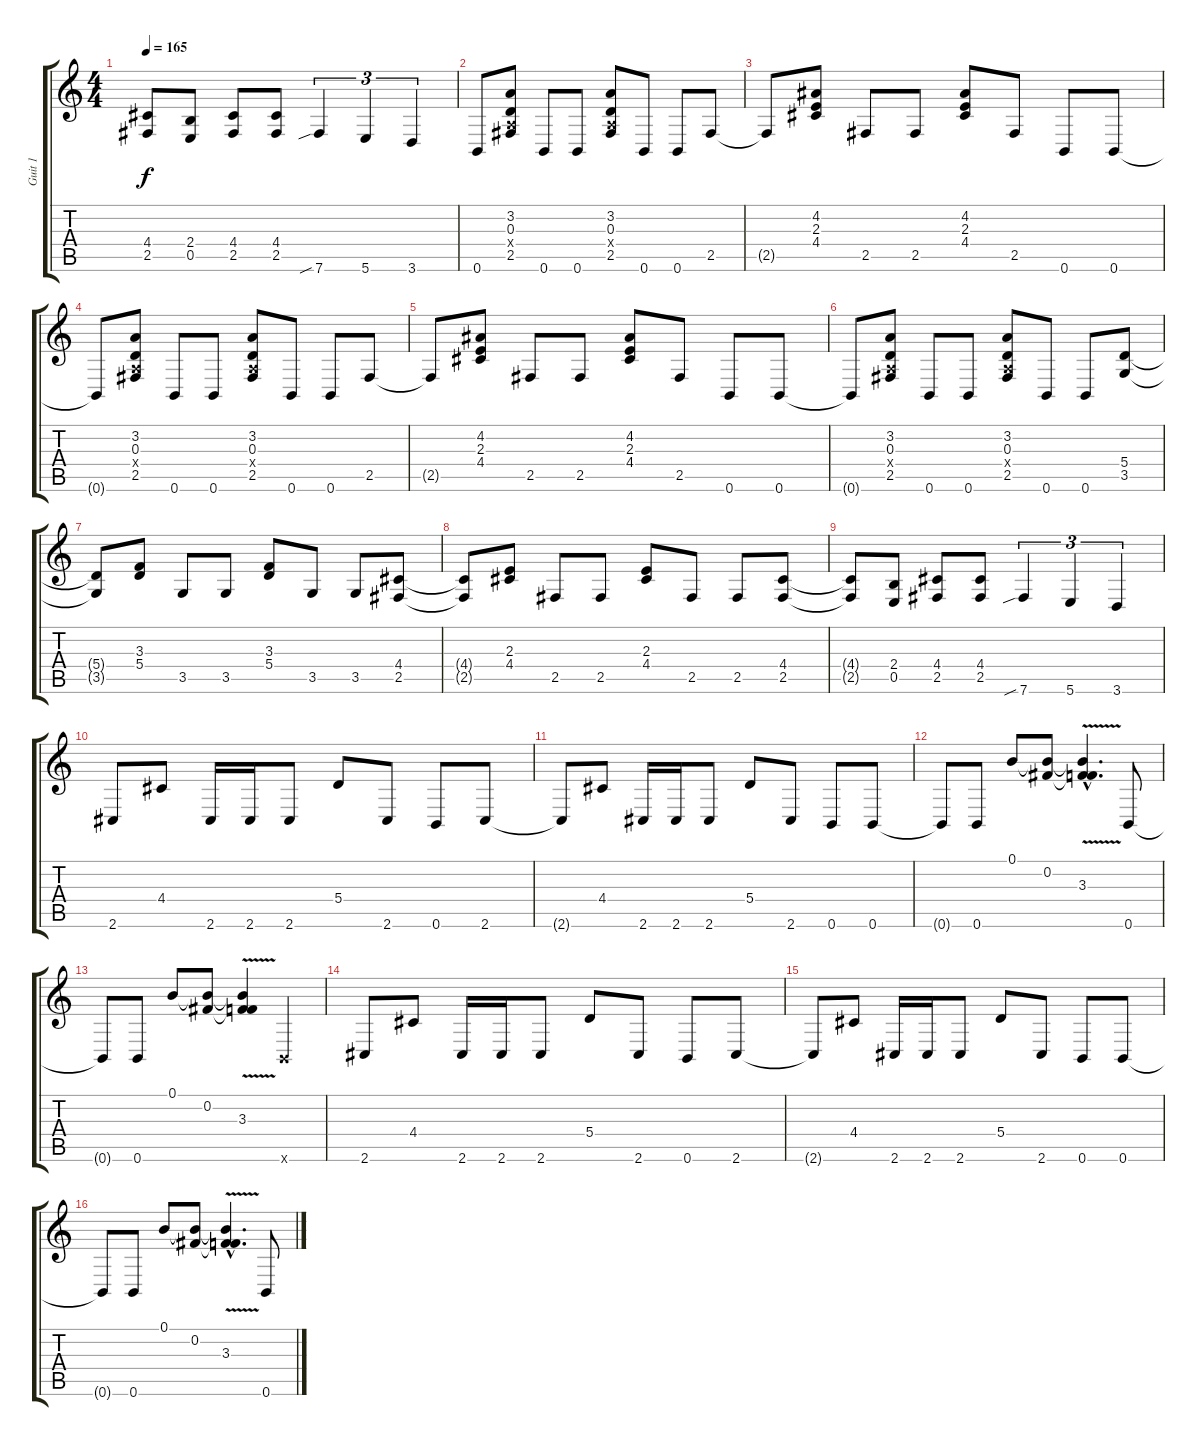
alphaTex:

\track ("Guit 1" "Guit 1") {instrument distortionguitar}
\staff {score tabs}
\tuning (B3 Gb3 D3 A2 E2 B1) {hide}
\ts (4 4)
\tempo 165
\clef g2
\ks c
(4.4{t} 2.5{t}).8{dy f} (2.4 0.5).8 (4.4 2.5).8 (4.4 2.5).8 7.6{sib}.4{tu (3 2)} 5.6.4{tu (3 2)} 3.6.4{tu (3 2)} |
0.6.8 (3.2 0.3 0.4{x} 2.5).8 0.6.8 0.6.8 (3.2 0.3 0.4{x} 2.5).8 0.6.8 0.6.8 2.5.8 |
2.5{t}.8 (4.2 2.3 4.4).8 2.5.8 2.5.8 (4.2 2.3 4.4).8 2.5.8 0.6.8 0.6.8 |
0.6{t}.8 (3.2 0.3 0.4{x} 2.5).8 0.6.8 0.6.8 (3.2 0.3 0.4{x} 2.5).8 0.6.8 0.6.8 2.5.8 |
2.5{t}.8 (4.2 2.3 4.4).8 2.5.8 2.5.8 (4.2 2.3 4.4).8 2.5.8 0.6.8 0.6.8 |
0.6{t}.8 (3.2 0.3 0.4{x} 2.5).8 0.6.8 0.6.8 (3.2 0.3 0.4{x} 2.5).8 0.6.8 0.6.8 (5.4 3.5).8 |
(5.4{t} 3.5{t}).8 (3.3 5.4).8 3.5.8 3.5.8 (3.3 5.4).8 3.5.8 3.5.8 (4.4 2.5).8 |
(4.4{t} 2.5{t}).8 (2.3 4.4).8 2.5.8 2.5.8 (2.3 4.4).8 2.5.8 2.5.8 (4.4 2.5).8 |
(4.4{t} 2.5{t}).8 (2.4 0.5).8 (4.4 2.5).8 (4.4 2.5).8 7.6{sib}.4{tu (3 2)} 5.6.4{tu (3 2)} 3.6.4{tu (3 2)} |
2.6.8 4.4.8 2.6.16 2.6.16 2.6.8 5.4.8 2.6.8 0.6.8 2.6.8 |
2.6{t}.8 4.4.8 2.6.16 2.6.16 2.6.8 5.4.8 2.6.8 0.6.8 0.6.8 |
0.6{t}.8 0.6.8 0.1.8 (0.1{t} 0.2).8 (0.1{hac t} 0.2{hac t} 3.3{v hac}).4{d} 0.6.8 |
0.6{t}.8 0.6.8 0.1.8 (0.1{t} 0.2).8 (0.1{t} 0.2{t} 3.3{v}).4 0.6{x}.4 |
2.6.8 4.4.8 2.6.16 2.6.16 2.6.8 5.4.8 2.6.8 0.6.8 2.6.8 |
2.6{t}.8 4.4.8 2.6.16 2.6.16 2.6.8 5.4.8 2.6.8 0.6.8 0.6.8 |
0.6{t}.8 0.6.8 0.1.8 (0.1{t} 0.2).8 (0.1{hac t} 0.2{hac t} 3.3{v hac}).4{d} 0.6.8
